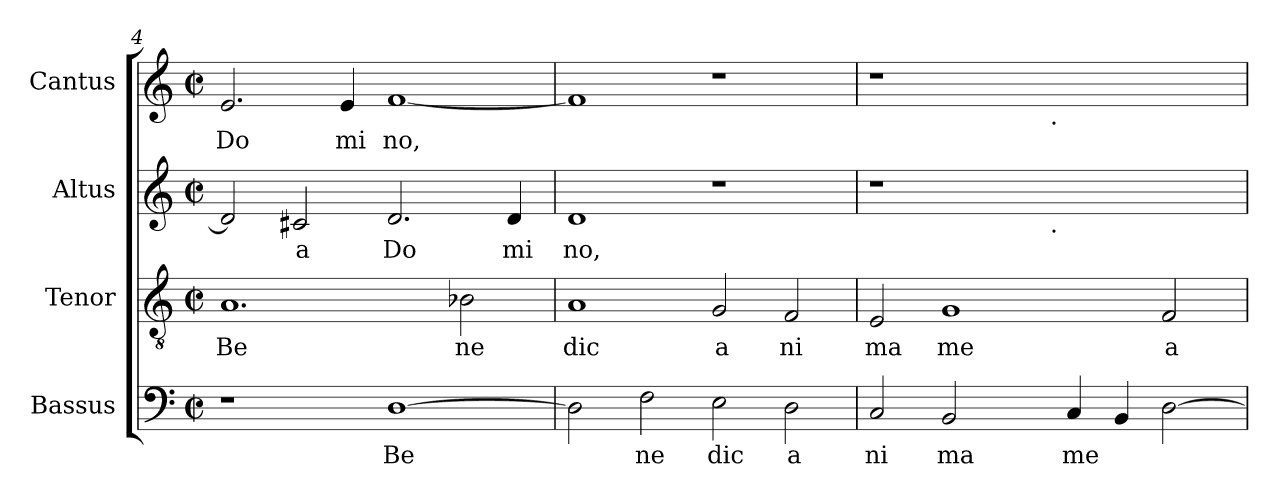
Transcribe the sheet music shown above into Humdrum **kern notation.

**kern	**text	**kern	**text	**kern	**text	**kern	**text
*part4	*part4	*part3	*part3	*part2	*part2	*part1	*part1
*staff4	*staff4	*staff3	*staff3	*staff2	*staff2	*staff1	*staff1
*I"Bassus	*	*I"Tenor	*	*I"Altus	*	*I"Cantus	*
*clefF4	*	*clefGv2	*	*clefG2	*	*clefG2	*
*k[]	*	*k[]	*	*k[]	*	*k[]	*
*C:	*	*C:	*	*C:	*	*C:	*
*M2/2	*	*M2/2	*	*M2/2	*	*M2/2	*
*met(c|)	*	*met(c|)	*	*met(c|)	*	*met(c|)	*
=4	=4	=4	=4	=4	=4	=4	=4
!	!	!	!LO:LY:b:cj	!	!LO:LY:b:cj	!	!LO:LY:b:cj
1r	.	1.A	Be	2d/]	.	2.e/	Do
!	!	!	!	!	!LO:LY:b:cj	!	!
.	.	.	.	2c#X/	a	.	.
!	!	!	!	!	!	!	!LO:LY:b:cj
.	.	.	.	.	.	4e/	mi
!	!LO:LY:b:cj	!	!	!	!LO:LY:b:cj	!	!LO:LY:b:cj
[>1D	Be	.	.	2.d/	Do	[<1f	no,
!	!	!	!LO:LY:b:cj	!	!	!	!
.	.	2B-X\	ne	.	.	.	.
!	!	!	!	!	!LO:LY:b:cj	!	!
.	.	.	.	4d/	mi	.	.
=5	=5	=5	=5	=5	=5	=5	=5
!	!LO:LY:b:cj	!	!LO:LY:b:cj	!	!LO:LY:b:cj	!	!LO:LY:b:cj
2D\]	.	1A	dic	1d	no,	1f]	.
!	!LO:LY:b:cj	!	!	!	!	!	!
2F\	ne	.	.	.	.	.	.
!	!LO:LY:b:cj	!	!LO:LY:b:cj	!	!	!	!
2E\	dic	2G/	a	1r	.	1r	.
!	!LO:LY:b:cj	!	!LO:LY:b:cj	!	!	!	!
2D\	a	2F/	ni	.	.	.	.
=6	=6	=6	=6	=6	=6	=6	=6
!	!LO:LY:b:cj	!	!LO:LY:b:cj	!	!	!	!
*	*	*	*	*^	*	*^	*
2C/	ni	2E/	ma	1r	2ryy	.	1r	2ryy	.
!	!LO:LY:b:cj	!	!LO:LY:b:cj	!	!	!	!	!	!
2BB/	ma	1G	me	.	4ryy	.	.	4ryy	.
.	.	.	.	.	8ryy	.	.	8ryy	.
.	.	.	.	.	16ryy	.	.	16ryy	.
.	.	.	.	.	64ryy	.	.	64ryy	.
!	!	!	!	!	!	!	!	!LO:TX:b:t=.	!
!	!	!	!	!	!LO:TX:b:t=.	!	!	!	!
.	.	.	.	.	1ryy	.	.	1ryy	.
!	!LO:LY:b:cj	!	!	!	!	!	!	!	!
4C/	me	.	.	1ryy	.	.	1ryy	.	.
!	!LO:LY:b:cj	!	!	!	!	!	!	!	!
4BB/	.	.	.	.	.	.	.	.	.
!	!LO:LY:b:cj	!	!LO:LY:b:cj	!	!	!	!	!	!
[<2D\	.	2F/	a	.	.	.	.	.	.
.	.	.	.	.	32.ryy	.	.	32.ryy	.
*	*	*	*	*v	*v	*	*	*	*
*	*	*	*	*	*	*v	*v	*
=	=	=	=	=	=	=	=
*-	*-	*-	*-	*-	*-	*-	*-
